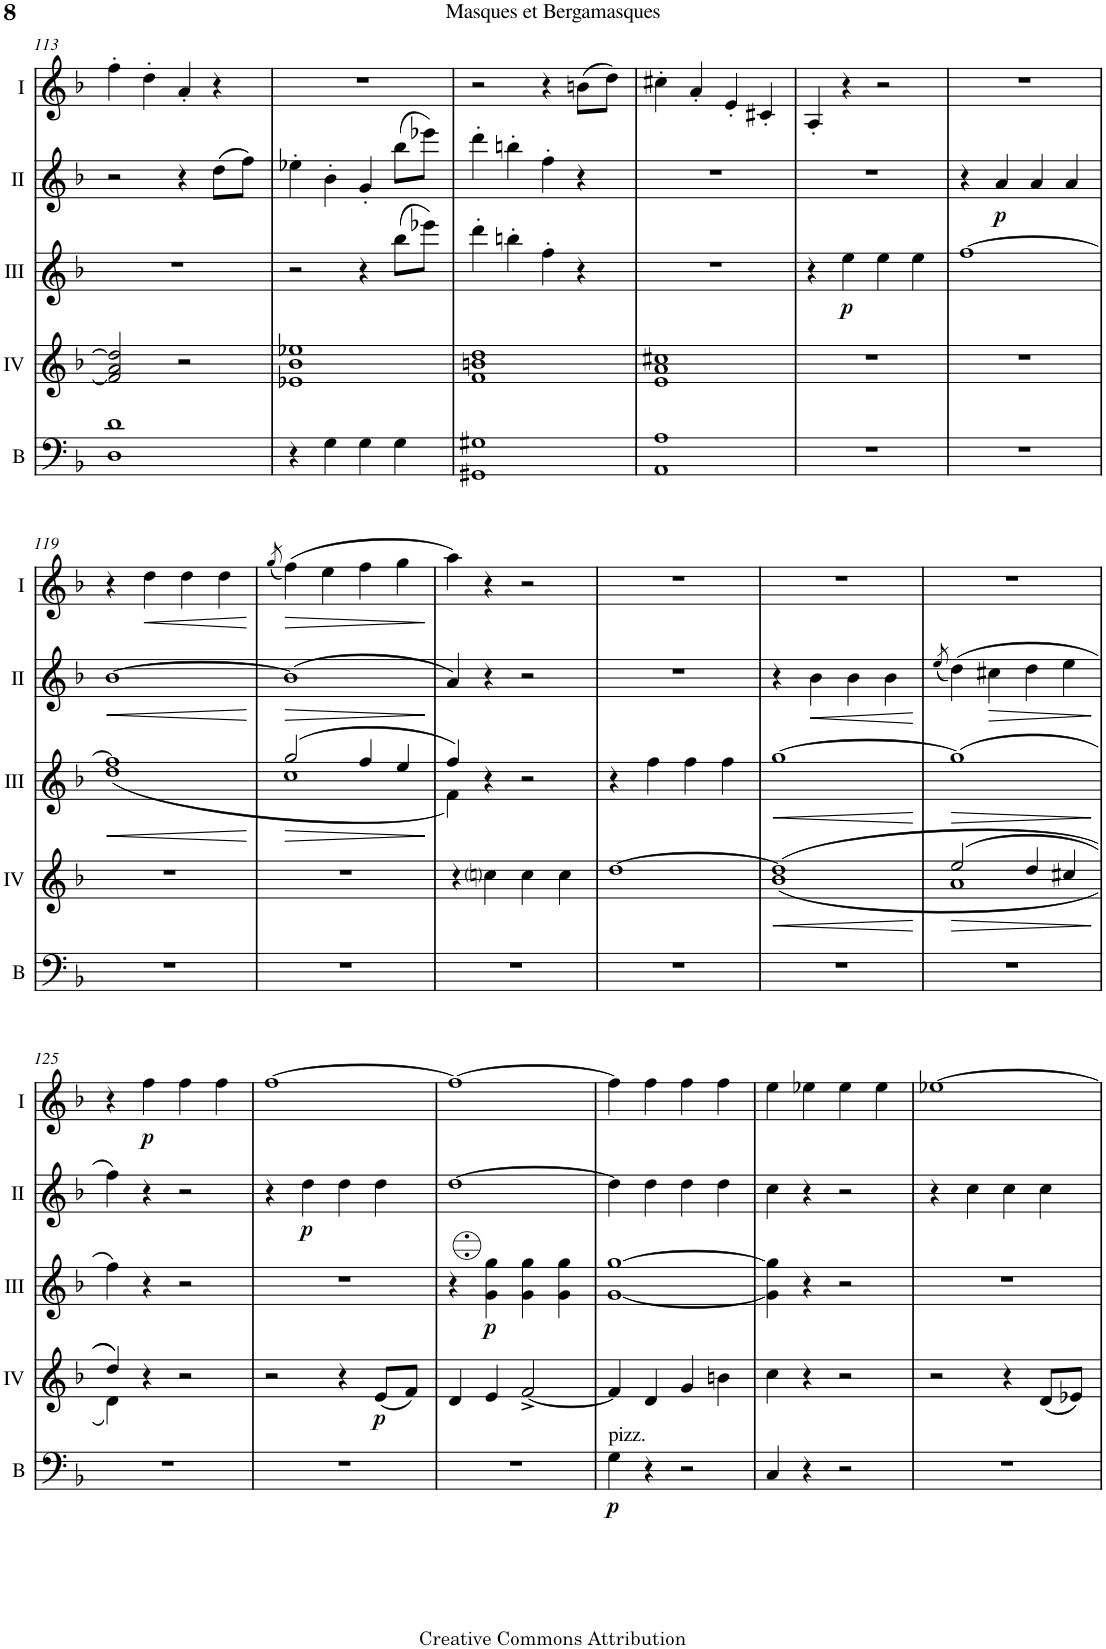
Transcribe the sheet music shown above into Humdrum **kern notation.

**kern	**dynam	**kern	**dynam	**kern	**dynam	**kern	**dynam	**kern	**dynam
*part5	*part5	*part4	*part4	*part3	*part3	*part2	*part2	*part1	*part1
*staff5	*staff5	*staff4	*staff4	*staff3	*staff3	*staff2	*staff2	*staff1	*staff1
*I"Bass	*	*I"Acc. 4	*	*I"Acc. 3	*	*I"Acc. 2	*	*I"Acc. 1	*
*I'B	*	*	*	*	*	*	*	*	*
!!LO:PB:g=z
*clefF4	*	*clefG2	*	*clefG2	*	*clefG2	*	*clefG2	*
*Trd7c12	*	*Trd7c12	*	*Trd7c12	*	*	*	*	*
*k[b-]	*	*k[b-]	*	*k[b-]	*	*k[b-]	*	*k[b-]	*
*M2/2	*	*M2/2	*	*M2/2	*	*M2/2	*	*M2/2	*
*met(c|)	*	*met(c|)	*	*met(c|)	*	*met(c|)	*	*met(c|)	*
=113	=113	=113	=113	=113	=113	=113	=113	=113	=113
1D 1d	.	2f/] 2a/ 2dd/]	.	1r	.	2r	.	4ff'\	.
.	.	.	.	.	.	.	.	4dd'\	.
.	.	2r	.	.	.	4r	.	4a'/	.
.	.	.	.	.	.	(8dd\L	.	4r	.
.	.	.	.	.	.	8ff\J)	.	.	.
=114	=114	=114	=114	=114	=114	=114	=114	=114	=114
4r	.	1e-X 1b- 1ee-X	.	2r	.	4ee-X'\	.	1r	.
4G\	.	.	.	.	.	4b-'\	.	.	.
4G\	.	.	.	4r	.	4g'/	.	.	.
4G\	.	.	.	(8bb-\L	.	(8bb-\L	.	.	.
.	.	.	.	8eee-X\J)	.	8eee-X\J)	.	.	.
=115	=115	=115	=115	=115	=115	=115	=115	=115	=115
1GG#X 1G#X	.	1f 1bn 1dd	.	4ddd'\	.	4ddd'\	.	2r	.
.	.	.	.	4bbn'\	.	4bbn'\	.	.	.
.	.	.	.	4ff'\	.	4ff'\	.	4r	.
.	.	.	.	4r	.	4r	.	(8bn\L	.
.	.	.	.	.	.	.	.	8dd\J)	.
=116	=116	=116	=116	=116	=116	=116	=116	=116	=116
1AA 1A	.	1e 1a 1cc#X	.	1r	.	1r	.	4cc#X'\	.
.	.	.	.	.	.	.	.	4a'/	.
.	.	.	.	.	.	.	.	4e'/	.
.	.	.	.	.	.	.	.	4c#X'/	.
=117	=117	=117	=117	=117	=117	=117	=117	=117	=117
1r	.	1r	.	4r	.	1r	.	4A'/	.
!	!	!	!	!	!LO:DY:b	!	!	!	!
.	.	.	.	4ee\	p	.	.	4r	.
.	.	.	.	4ee\	.	.	.	2r	.
.	.	.	.	4ee\	.	.	.	.	.
=118	=118	=118	=118	=118	=118	=118	=118	=118	=118
1r	.	1r	.	[1ff	.	4r	.	1r	.
!	!	!	!	!	!	!	!LO:DY:b	!	!
.	.	.	.	.	.	4a/	p	.	.
.	.	.	.	.	.	4a/	.	.	.
.	.	.	.	.	.	4a/	.	.	.
!!LO:LB:g=z
=119	=119	=119	=119	=119	=119	=119	=119	=119	=119
!	!	!	!	!	!LO:HP:b	!	!LO:HP:b	!	!
*	*	*	*	*^	*	*	*	*	*
1r	.	1r	.	1ff]	(1dd	<	[1b-	<	4r	.
!	!	!	!	!	!	!	!	!	!	!LO:HP:b
.	.	.	.	.	.	.	.	.	4dd\	<
.	.	.	.	.	.	.	.	.	4dd\	.
.	.	.	.	.	.	.	.	.	4dd\	.
*	*	*	*	*v	*v	*	*	*	*	*
.	.	.	.	.	[	.	[	.	[
=120	=120	=120	=120	=120	=120	=120	=120	=120	=120
.	.	.	.	.	.	.	.	(8qgg/	.
!	!	!	!	!	!LO:HP:b	!	!LO:HP:b	!	!
*	*	*	*	*^	*	*	*	*	*
1r	.	1r	.	(2gg/	1cc	>	(1b-]	>	(4ff\)	.
.	.	.	.	.	.	.	.	.	4ee\	.
.	.	.	.	4ff/	.	.	.	.	4ff\	.
.	.	.	.	4ee/	.	.	.	.	4gg\	.
*	*	*	*	*v	*v	*	*	*	*	*
.	.	.	.	.	]	.	]	.	.
=121	=121	=121	=121	=121	=121	=121	=121	=121	=121
*	*	*	*	*^	*	*	*	*	*
1r	.	4r	.	4ff/)	4f\)	.	4a/)	.	4aa\)	.
.	.	4ccni\	.	4r	2.ryy	.	4r	.	4r	.
.	.	4cc\	.	2r	.	.	2r	.	2r	.
.	.	4cc\	.	.	.	.	.	.	.	.
*	*	*	*	*v	*v	*	*	*	*	*
=122	=122	=122	=122	=122	=122	=122	=122	=122	=122
1r	.	[1dd	.	4r	.	1r	.	1r	.
.	.	.	.	4ff\	.	.	.	.	.
.	.	.	.	4ff\	.	.	.	.	.
.	.	.	.	4ff\	.	.	.	.	.
=123	=123	=123	=123	=123	=123	=123	=123	=123	=123
!	!	!	!LO:HP:b	!	!LO:HP:b	!	!	!	!
*	*	*^	*	*	*	*	*	*	*
1r	.	(1dd]	(1b-	<	[1gg	<	4r	.	1r	.
!	!	!	!	!	!	!	!	!LO:HP:b	!	!
.	.	.	.	.	.	.	4b-\	<	.	.
.	.	.	.	.	.	.	4b-\	.	.	.
.	.	.	.	.	.	.	4b-\	.	.	.
*	*	*v	*v	*	*	*	*	*	*	*
.	.	.	[	.	[	.	[	.	.
=124	=124	=124	=124	=124	=124	=124	=124	=124	=124
.	.	.	.	.	.	(8qee/	.	.	.
!	!	!	!LO:HP:b	!	!LO:HP:b	!	!	!	!
*	*	*^	*	*	*	*	*	*	*
1r	.	(2ee/	1a	>	(1gg]	>	(4dd\)	.	1r	.
!	!	!	!	!	!	!	!	!LO:HP:b	!	!
.	.	.	.	.	.	.	4cc#X\	>	.	.
.	.	4dd/	.	.	.	.	4dd\	.	.	.
.	.	4cc#X/	.	.	.	.	4ee\	.	.	.
*	*	*v	*v	*	*	*	*	*	*	*
.	.	.	]	.	]	.	]	.	.
!!LO:LB:g=z
=125	=125	=125	=125	=125	=125	=125	=125	=125	=125
*	*	*^	*	*	*	*	*	*	*
1r	.	4dd/))	4d\)	.	4ff\)	.	4ff\)	.	4r	.
!	!	!	!	!	!	!	!	!	!	!LO:DY:b
.	.	4r	2.ryy	.	4r	.	4r	.	4ff\	p
.	.	2r	.	.	2r	.	2r	.	4ff\	.
.	.	.	.	.	.	.	.	.	4ff\	.
*	*	*v	*v	*	*	*	*	*	*	*
=126	=126	=126	=126	=126	=126	=126	=126	=126	=126
1r	.	2r	.	1r	.	4r	.	[1ff	.
!	!	!	!	!	!	!	!LO:DY:b	!	!
.	.	.	.	.	.	4dd\	p	.	.
.	.	4r	.	.	.	4dd\	.	.	.
!	!	!	!LO:DY:b	!	!	!	!	!	!
.	.	(8e/L	p	.	.	4dd\	.	.	.
.	.	8f/J)	.	.	.	.	.	.	.
=127	=127	=127	=127	=127	=127	=127	=127	=127	=127
1r	.	4d/	.	4r	.	[1dd	.	1ff_	.
!	!	!	!	!	!LO:DY:b	!	!	!	!
.	.	4e/	.	4g\ 4gg\	p	.	.	.	.
.	.	[2f^/	.	4g\ 4gg\	.	.	.	.	.
.	.	.	.	4g\ 4gg\	.	.	.	.	.
=128	=128	=128	=128	=128	=128	=128	=128	=128	=128
!LO:TX:a:t=pizz.	!	!	!	!	!	!	!	!	!
!	!LO:DY:b	!	!	!	!	!	!	!	!
4G\	p	4f/]	.	[1g [1gg	.	4dd\]	.	4ff\]	.
4r	.	4d/	.	.	.	4dd\	.	4ff\	.
2r	.	4g/	.	.	.	4dd\	.	4ff\	.
.	.	4bn\	.	.	.	4dd\	.	4ff\	.
=129	=129	=129	=129	=129	=129	=129	=129	=129	=129
4C/	.	4cc\	.	4g\] 4gg\]	.	4cc\	.	4ee\	.
4r	.	4r	.	4r	.	4r	.	4ee-X\	.
2r	.	2r	.	2r	.	2r	.	4ee-\	.
.	.	.	.	.	.	.	.	4ee-\	.
=130	=130	=130	=130	=130	=130	=130	=130	=130	=130
1r	.	2r	.	1r	.	4r	.	[1ee-X	.
.	.	.	.	.	.	4cc\	.	.	.
.	.	4r	.	.	.	4cc\	.	.	.
.	.	(8d/L	.	.	.	4cc\	.	.	.
.	.	8e-X/J)	.	.	.	.	.	.	.
=	=	=	=	=	=	=	=	=	=
*-	*-	*-	*-	*-	*-	*-	*-	*-	*-
